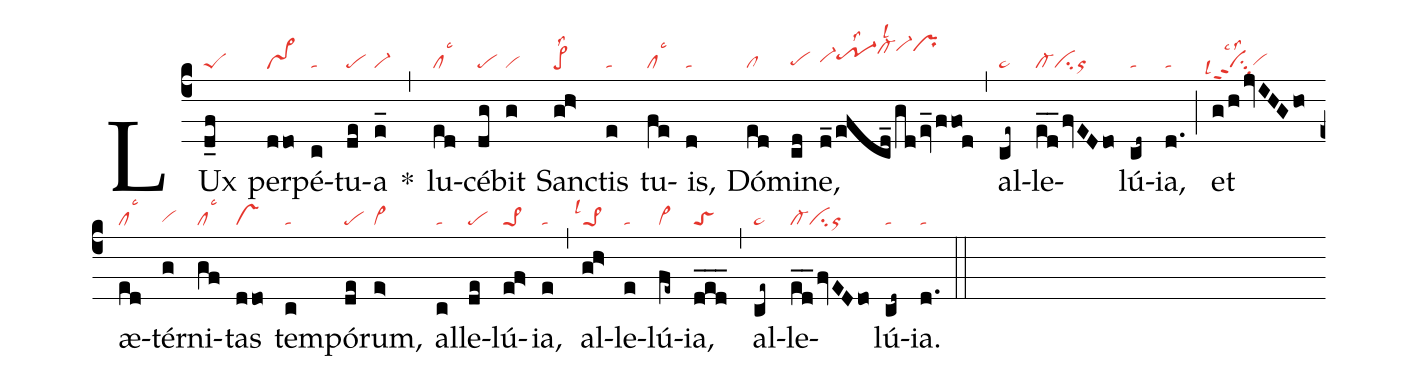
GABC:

nabc-lines: 1;
%%
(c4)
LUx(d_f|peS) per(ddo|vs>)pé(c|ta)tu(de|pe)a(e_|vi-) *(,)
lu(ed|cllsc3)cé(dg|pe)bit(g|vi) San(gh>|pe>lss2)ctis(e|ta) tu(fe|cllsc3)is,(d|ta) Dó(ed|cl)mi(cd|pehg)ne,(d_/efcd_gd/ev_ffo!d|vi-hhtr-1hilss2cl-hklsl2vi-hlprhl) (,)
al(ce~|ta>)le(e_d_fvEDdo>|cl-cior)lú(cd~|ta)ia,(d.|ta) (;)
et(g/hjvIHGho|``vippt2su3lsc2lss2lsl4vihg) æ(ed|cllsc3)tér(g|vihg)ni(gf|cllsc3)tas(ddo|vs) tem(c|ta)pó(de|pe)rum,(e>|vi>) al(c|ta)le(de|pe)lú(ef>|pe>1)ia,(e|ta) (,)
al(gh>|``pe>1lsl1)le(e|ta)lú(fe~|vi>)ia,(d_e_d_|toS) (,)
al(ce~|ta>)le(e_d_fvEDdo|cl-cior)lú(cd~|ta)ia.(d.|ta) (::)
